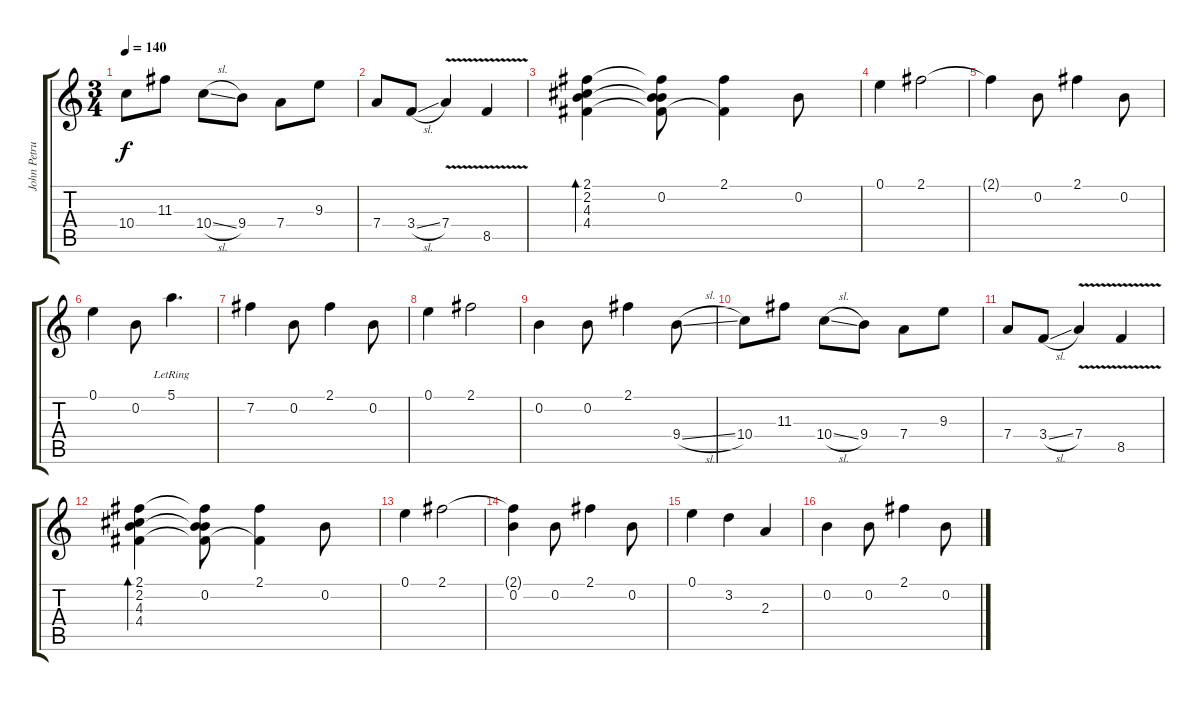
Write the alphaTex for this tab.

\track ("John Petrucci  II" "John Petru") {instrument electricguitarjazz}
\staff {score tabs}
\tuning (E4 B3 G3 D3 A2 E2) {hide}
\ts (3 4)
\tempo 140
\clef g2
\ks c
10.4.8{dy f} 11.3.8 10.4{sl}.8 9.4.8 7.4.8 9.3.8 |
7.4.8 3.4{sl}.8 7.4{v}.4 8.5{v}.4 |
(2.1 2.2 4.3 4.4).4{bd 120 volume 12} (2.1{t} 0.2 4.3{t} 4.4{t}).8 (2.1 4.4{t}).4 0.2.8 |
0.1.4 2.1.2 |
2.1{t}.4 0.2.8 2.1.4 0.2.8 |
0.1.4 0.2.8 5.1{lr}.4{d} |
7.2.4 0.2.8 2.1.4 0.2.8 |
0.1.4 2.1.2 |
0.2.4 0.2.8 2.1.4 9.4{sl}.8 |
10.4.8 11.3.8 10.4{sl}.8 9.4.8 7.4.8 9.3.8 |
7.4.8 3.4{sl}.8 7.4{v}.4 8.5{v}.4 |
(2.1 2.2 4.3 4.4).4{bd 120 volume 12} (2.1{t} 0.2 4.3{t} 4.4{t}).8 (2.1 4.4{t}).4 0.2.8 |
0.1.4 2.1.2 |
(2.1{t} 0.2).4 0.2.8 2.1.4 0.2.8 |
0.1.4 3.2.4 2.3.4 |
0.2.4 0.2.8 2.1.4 0.2.8
